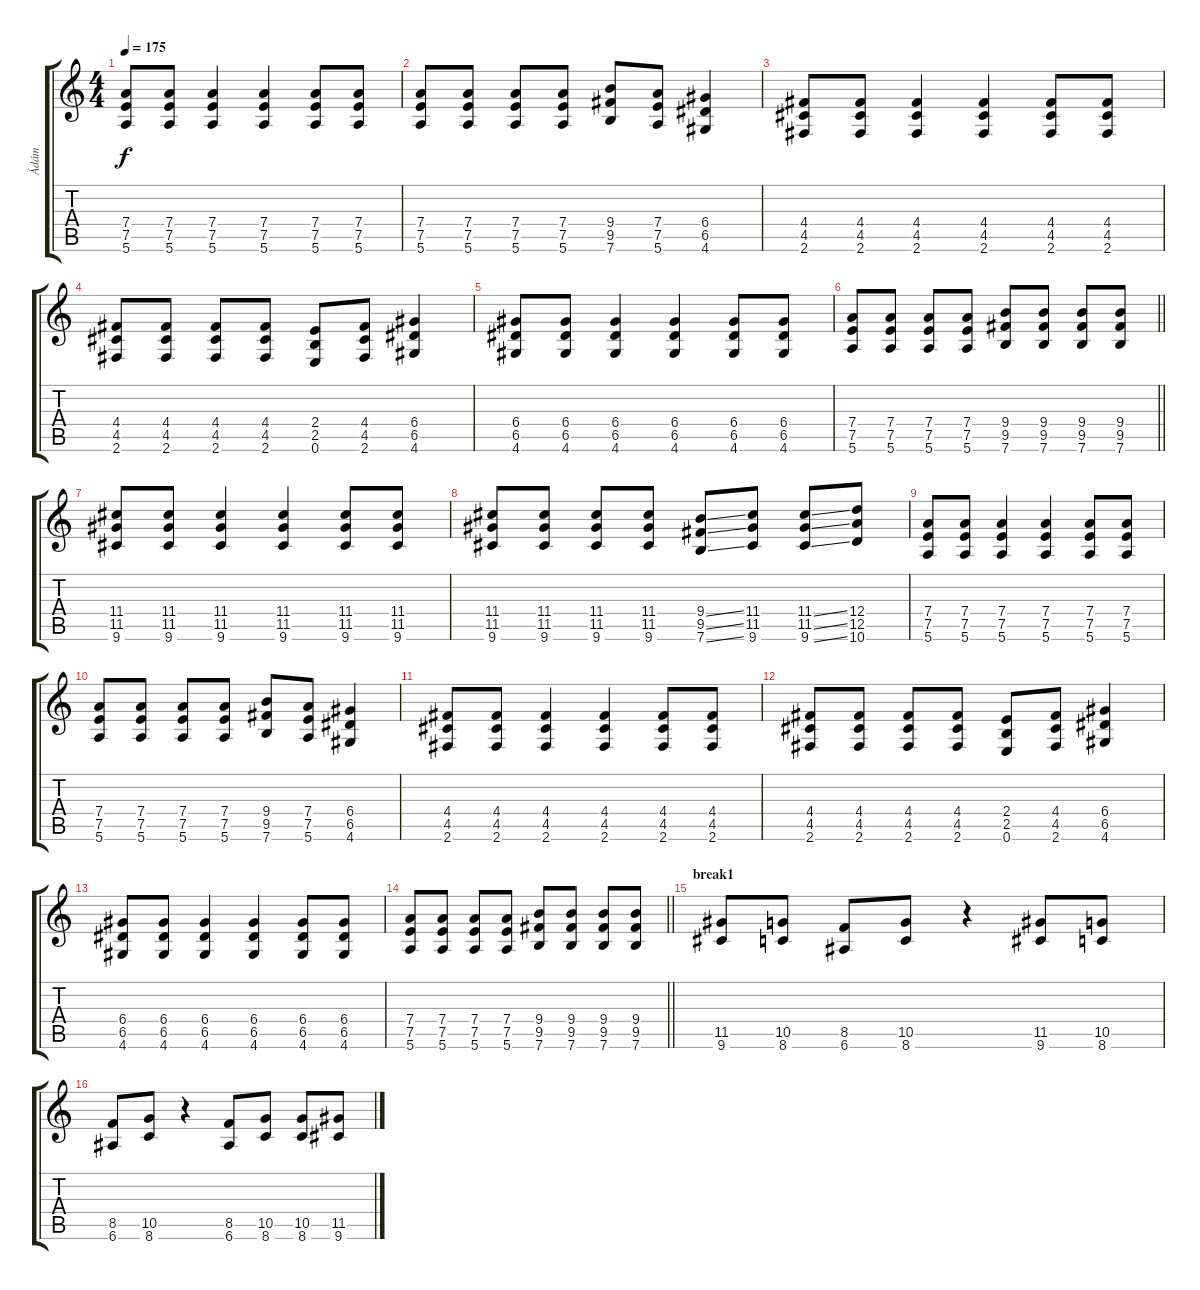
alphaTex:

\track ("Ádám" "Ádám") {instrument distortionguitar}
\staff {score tabs}
\tuning (E4 B3 G3 D3 A2 E2) {hide}
\ts (4 4)
\tempo 175
\clef g2
\ks c
(7.4 7.5 5.6).8{dy f} (7.4 7.5 5.6).8 (7.4 7.5 5.6).4 (7.4 7.5 5.6).4 (7.4 7.5 5.6).8 (7.4 7.5 5.6).8 |
(7.4 7.5 5.6).8 (7.4 7.5 5.6).8 (7.4 7.5 5.6).8 (7.4 7.5 5.6).8 (9.4 9.5 7.6).8 (7.4 7.5 5.6).8 (6.4 6.5 4.6).4 |
(4.4 4.5 2.6).8 (4.4 4.5 2.6).8 (4.4 4.5 2.6).4 (4.4 4.5 2.6).4 (4.4 4.5 2.6).8 (4.4 4.5 2.6).8 |
(4.4 4.5 2.6).8 (4.4 4.5 2.6).8 (4.4 4.5 2.6).8 (4.4 4.5 2.6).8 (2.4 2.5 0.6).8 (4.4 4.5 2.6).8 (6.4 6.5 4.6).4 |
(6.4 6.5 4.6).8 (6.4 6.5 4.6).8 (6.4 6.5 4.6).4 (6.4 6.5 4.6).4 (6.4 6.5 4.6).8 (6.4 6.5 4.6).8 |
\barLineRight lightlight
(7.4 7.5 5.6).8 (7.4 7.5 5.6).8 (7.4 7.5 5.6).8 (7.4 7.5 5.6).8 (9.4 9.5 7.6).8 (9.4 9.5 7.6).8 (9.4 9.5 7.6).8 (9.4 9.5 7.6).8 |
(11.4 11.5 9.6).8 (11.4 11.5 9.6).8 (11.4 11.5 9.6).4 (11.4 11.5 9.6).4 (11.4 11.5 9.6).8 (11.4 11.5 9.6).8 |
(11.4 11.5 9.6).8 (11.4 11.5 9.6).8 (11.4 11.5 9.6).8 (11.4 11.5 9.6).8 (9.4{ss} 9.5{ss} 7.6{ss}).8 (11.4 11.5 9.6).8 (11.4{ss} 11.5{ss} 9.6{ss}).8 (12.4 12.5 10.6).8 |
(7.4 7.5 5.6).8 (7.4 7.5 5.6).8 (7.4 7.5 5.6).4 (7.4 7.5 5.6).4 (7.4 7.5 5.6).8 (7.4 7.5 5.6).8 |
(7.4 7.5 5.6).8 (7.4 7.5 5.6).8 (7.4 7.5 5.6).8 (7.4 7.5 5.6).8 (9.4 9.5 7.6).8 (7.4 7.5 5.6).8 (6.4 6.5 4.6).4 |
(4.4 4.5 2.6).8 (4.4 4.5 2.6).8 (4.4 4.5 2.6).4 (4.4 4.5 2.6).4 (4.4 4.5 2.6).8 (4.4 4.5 2.6).8 |
(4.4 4.5 2.6).8 (4.4 4.5 2.6).8 (4.4 4.5 2.6).8 (4.4 4.5 2.6).8 (2.4 2.5 0.6).8 (4.4 4.5 2.6).8 (6.4 6.5 4.6).4 |
(6.4 6.5 4.6).8 (6.4 6.5 4.6).8 (6.4 6.5 4.6).4 (6.4 6.5 4.6).4 (6.4 6.5 4.6).8 (6.4 6.5 4.6).8 |
\barLineRight lightlight
(7.4 7.5 5.6).8 (7.4 7.5 5.6).8 (7.4 7.5 5.6).8 (7.4 7.5 5.6).8 (9.4 9.5 7.6).8 (9.4 9.5 7.6).8 (9.4 9.5 7.6).8 (9.4 9.5 7.6).8 |
\section ("" "break1")
(11.5 9.6).8 (10.5 8.6).8 (8.5 6.6).8 (10.5 8.6).8 r.4 (11.5 9.6).8 (10.5 8.6).8 |
(8.5 6.6).8 (10.5 8.6).8 r.4 (8.5 6.6).8 (10.5 8.6).8 (10.5 8.6).8 (11.5 9.6).8
